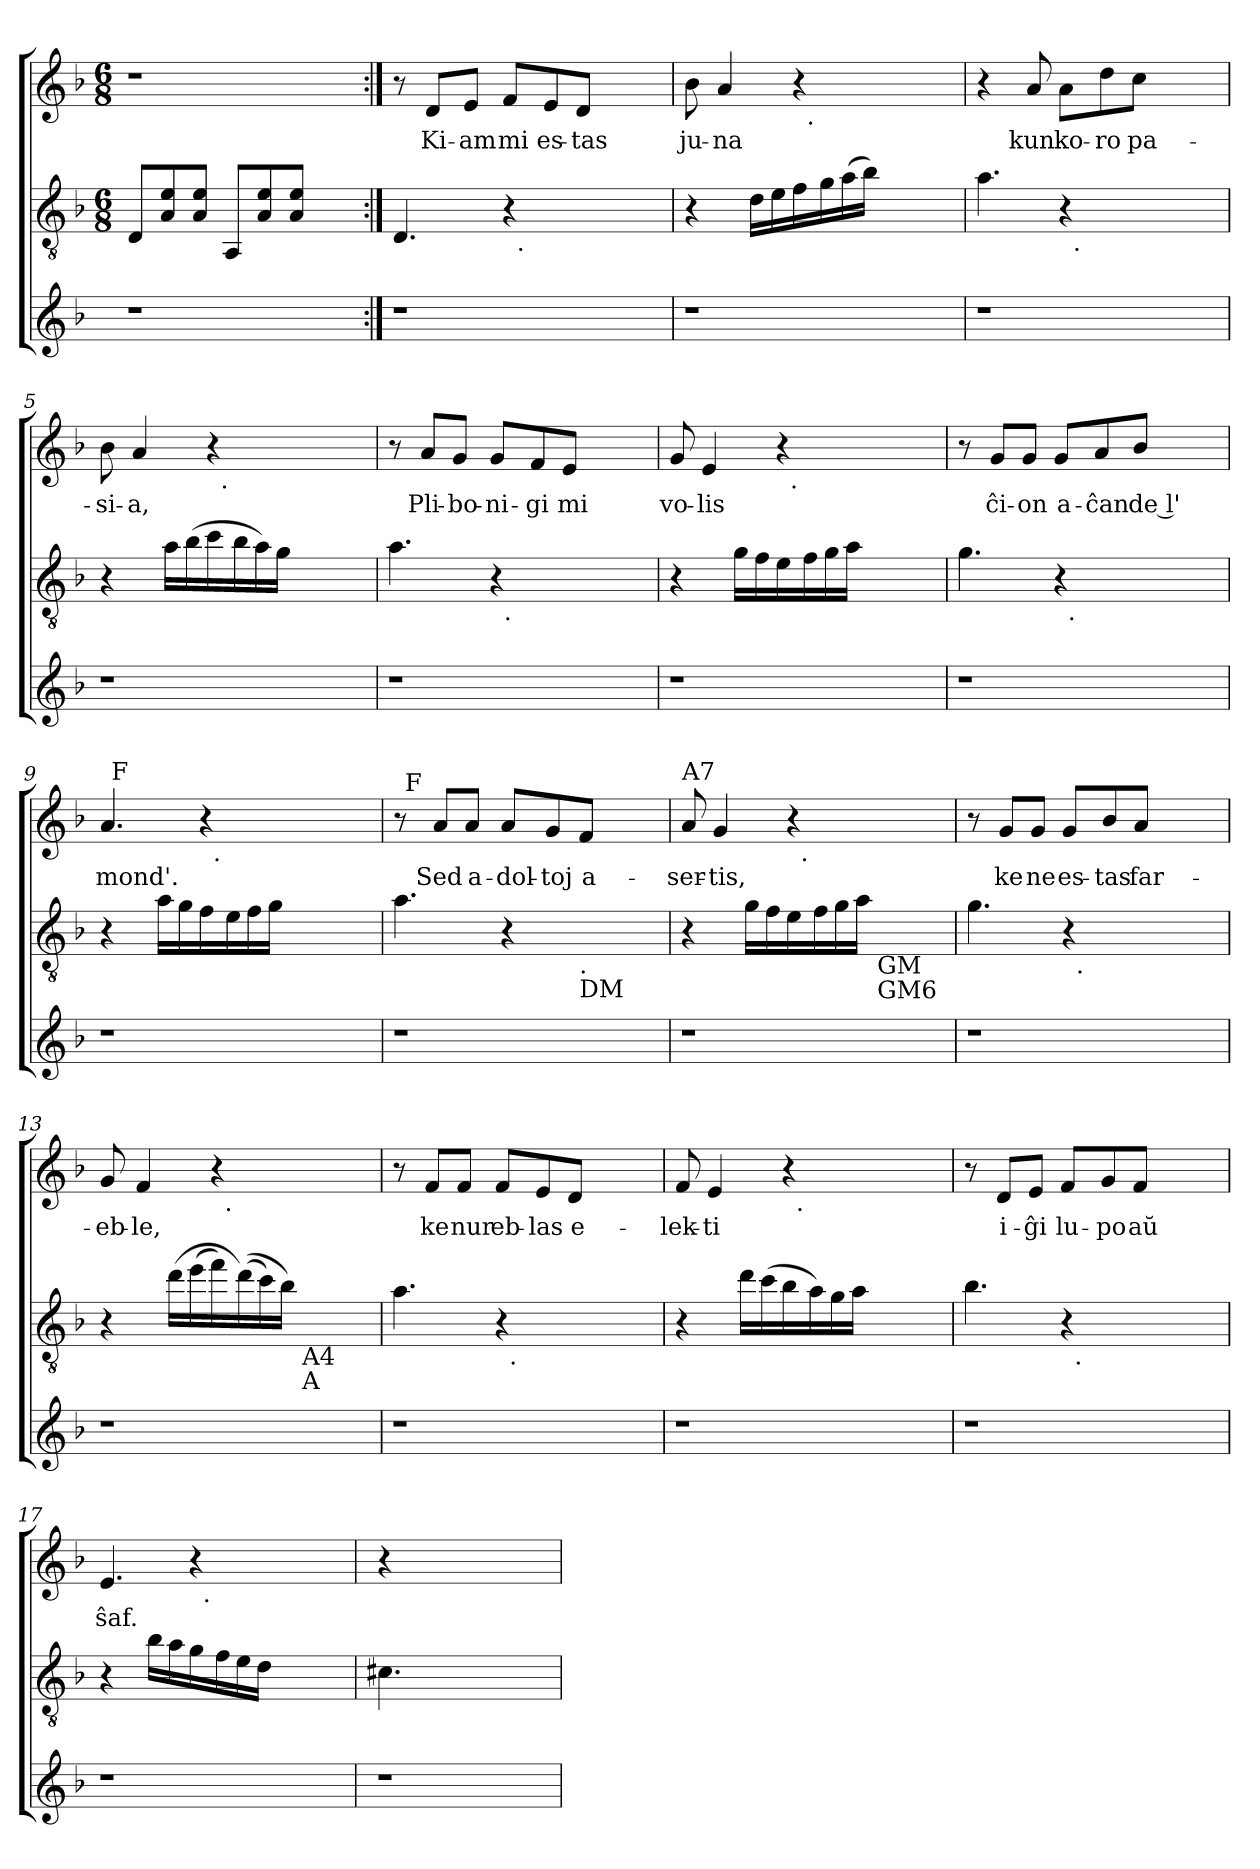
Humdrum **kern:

**kern	**kern	**kern	**text
*part3	*part2	*part1	*part1
*staff3	*staff2	*staff1	*staff1
*clefG2	*clefGv2	*clefG2	*
*k[b-]	*k[b-]	*k[b-]	*
*F:	*F:	*F:	*
*	*M6/8	*M6/8	*
=1	=1	=1	=1
!	!	!LO:N:vis=1	!
1r	8D/L	2.r	.
!	!LO:N:n=2:head=solid	!	!
.	8A/ 8e/	.	.
!	!LO:N:n=2:head=solid	!	!
.	8A/ 8e/J	.	.
.	8AA/L	.	.
!	!LO:N:n=2:head=solid	!	!
.	8A/ 8e/	.	.
!	!LO:N:n=2:head=solid	!	!
.	8A/ 8e/J	.	.
.	4ryy	4ryy	.
=2:|!	=2:|!	=2:|!	=2:|!
*	*^	*	*
1r	4.D/	4ryy	8r	.
!	!	!	!	!LO:LY:b
.	.	.	8d/L	Ki-
!	!	!	!	!LO:LY:b
.	.	8ryy	8e/J	-am
!	!	!	!	!LO:LY:b
.	4r	32ryy	8f/L	mi
!	!	!LO:TX:b:t=.	!	!
.	.	2ryy	.	.
!	!	!	!	!LO:LY:b
.	.	.	8e/	es-
!	!	!	!	!LO:LY:b
.	4.ryy	.	8d/J	-tas
.	.	.	4ryy	.
.	.	16.ryy	.	.
=3	=3	=3	=3	=3
!	!	!	!	!LO:LY:b
*	*v	*v	*^	*
1r	4r	8b-\	4ryy	ju-
!	!	!	!	!LO:LY:b
.	.	4a/	.	-na
.	16d\LL	.	8ryy	.
.	16e\	.	.	.
.	16f\	4r	32ryy	.
!	!	!	!LO:TX:b:t=.	!
.	.	.	2ryy	.
.	16g\	.	.	.
.	(>16a\	.	.	.
.	16b-\JJ)	.	.	.
.	4.ryy	4.ryy	.	.
.	.	.	16.ryy	.
*	*	*v	*v	*
=4	=4	=4	=4
*	*^	*	*
1r	4.a\	4ryy	4r	.
!	!	!	!	!LO:LY:b
.	.	8ryy	8a/	kun
!	!	!	!	!LO:LY:b
.	4r	32ryy	8a\L	ko-
!	!	!LO:TX:b:t=.	!	!
.	.	2ryy	.	.
!	!	!	!	!LO:LY:b
.	.	.	8dd\	-ro
!	!	!	!	!LO:LY:b
.	4.ryy	.	8cc\J	pa-
.	.	.	4ryy	.
.	.	16.ryy	.	.
=5	=5	=5	=5	=5
!	!	!	!	!LO:LY:b
*	*v	*v	*^	*
1r	4r	8b-\	4ryy	-si-
!	!	!	!	!LO:LY:b
.	.	4a/	.	-a,
.	16a\LL	.	8ryy	.
.	(<16b-\	.	.	.
.	16cc\	4r	32ryy	.
!	!	!	!LO:TX:b:t=.	!
.	.	.	2ryy	.
.	16b-\	.	.	.
.	16a\)	.	.	.
.	16g\JJ	.	.	.
.	4.ryy	4.ryy	.	.
.	.	.	16.ryy	.
!!LO:LB:g=z
=6	=6	=6	=6	=6
!	!	!LO:TX:a:t=DM	!	!
*	*^	*v	*v	*
1r	4.a\	4ryy	8r	.
!	!	!	!	!LO:LY:b
.	.	.	8a/L	Pli-
!	!	!	!	!LO:LY:b
.	.	8ryy	8g/J	-bo-
!	!	!	!	!LO:LY:b
.	4r	32ryy	8g/L	-ni-
!	!	!LO:TX:b:t=.	!	!
.	.	2ryy	.	.
!	!	!	!	!LO:LY:b
.	.	.	8f/	-gi
!	!	!	!	!LO:LY:b
.	4.ryy	.	8e/J	mi
.	.	.	4ryy	.
.	.	16.ryy	.	.
=7	=7	=7	=7	=7
!	!	!	!LO:TX:a:t=C7	!
!	!	!	!	!LO:LY:b
*	*v	*v	*^	*
1r	4r	8g/	4ryy	vo-
!	!	!	!	!LO:LY:b
.	.	4e/	.	-lis
.	16g\LL	.	8ryy	.
.	16f\	.	.	.
.	16e\	4r	32ryy	.
!	!	!	!LO:TX:b:t=.	!
.	.	.	2ryy	.
.	16f\	.	.	.
.	16g\	.	.	.
.	16a\JJ	.	.	.
.	4.ryy	4.ryy	.	.
.	.	.	16.ryy	.
*	*	*v	*v	*
=8	=8	=8	=8
*	*^	*	*
1r	4.g\	4ryy	8r	.
!	!	!	!	!LO:LY:b:rj
.	.	.	8g/L	ĉi-
!	!	!	!	!LO:LY:b
.	.	8ryy	8g/J	-on
!	!	!	!	!LO:LY:b
.	4r	32ryy	8g/L	a-
!	!	!LO:TX:b:t=.	!	!
.	.	2ryy	.	.
!	!	!	!	!LO:LY:b
.	.	.	8a/	-ĉan
!	!	!	!	!LO:LY:b:rj
.	4.ryy	.	8b-/J	de l'
.	.	.	4ryy	.
.	.	16.ryy	.	.
=9	=9	=9	=9	=9
!	!	!	!	!LO:LY:b
*	*	*	*^	*
*	*v	*v	*	*^	*
1r	4r	4.a/	48ryy	4ryy	mond'.
!	!	!	!LO:TX:a:t=F	!	!
.	.	.	3%2ryy	.	.
.	16a\LL	.	.	8ryy	.
.	16g\	.	.	.	.
.	16f\	4r	.	32ryy	.
!	!	!	!	!LO:TX:b:t=.	!
.	.	.	.	2ryy	.
.	16e\	.	.	.	.
.	16f\	.	.	.	.
.	16g\JJ	.	.	.	.
.	4.ryy	4.ryy	.	.	.
.	.	.	6...ryy	.	.
.	.	.	.	16.ryy	.
*	*	*	*v	*v	*
!!LO:LB:g=z
=10	=10	=10	=10	=10
1r	4.a\	8r	48ryy	.
!	!	!	!LO:TX:a:t=F	!
.	.	.	3%2ryy	.
!	!	!	!	!LO:LY:b
.	.	8a/L	.	Sed
!	!	!	!	!LO:LY:b
.	.	8a/J	.	a-
!	!	!	!	!LO:LY:b
.	4r	8a/L	.	-dol-
!	!	!	!	!LO:LY:b
.	.	8g/	.	-toj
!	!LO:TX:b:t=.	!	!	!
!	!LO:TX:b:t=DM	!	!	!
!	!	!	!	!LO:LY:b
.	4.ryy	8f/J	.	a-
.	.	.	6...ryy	.
.	.	4ryy	.	.
=11	=11	=11	=11	=11
!	!	!LO:TX:a:t=A7	!	!
!	!	!	!	!LO:LY:b
1r	4r	8a/	4ryy	-ser-
!	!	!	!	!LO:LY:b
.	.	4g/	.	-tis,
.	16g\LL	.	8ryy	.
.	16f\	.	.	.
.	16e\	4r	32ryy	.
!	!	!	!LO:TX:b:t=.	!
.	.	.	2ryy	.
.	16f\	.	.	.
.	16g\	.	.	.
.	16a\JJ	.	.	.
!	!LO:TX:b:t=GM	!	!	!
!	!LO:TX:b:t=GM6	!	!	!
.	4.ryy	4.ryy	.	.
.	.	.	16.ryy	.
*	*	*v	*v	*
=12	=12	=12	=12
*	*^	*	*
1r	4.g\	4ryy	8r	.
!	!	!	!	!LO:LY:b
.	.	.	8g/L	ke
!	!	!	!	!LO:LY:b
.	.	8ryy	8g/J	ne
!	!	!	!	!LO:LY:b
.	4r	32ryy	8g/L	es-
!	!	!LO:TX:b:t=.	!	!
.	.	2ryy	.	.
!	!	!	!	!LO:LY:b
.	.	.	8b-/	-tas
!	!	!	!	!LO:LY:b
.	4.ryy	.	8a/J	far-
.	.	.	4ryy	.
.	.	16.ryy	.	.
=13	=13	=13	=13	=13
!	!	!	!LO:TX:a:t=DM	!
!	!	!	!	!LO:LY:b
*	*v	*v	*^	*
1r	4r	8g/	4ryy	-eb-
!	!	!	!	!LO:LY:b
.	.	4f/	.	-le,
.	(<16dd\LL	.	8ryy	.
.	(>16ee\	.	.	.
.	16ff\)	4r	32ryy	.
!	!	!	!LO:TX:b:t=.	!
.	.	.	2ryy	.
.	(<(<16dd\)	.	.	.
.	16cc\)	.	.	.
.	16b-\JJ)	.	.	.
!	!LO:TX:b:t=A4	!	!	!
!	!LO:TX:b:t=A	!	!	!
.	4.ryy	4.ryy	.	.
.	.	.	16.ryy	.
*	*	*v	*v	*
!!LO:LB:g=z
=14	=14	=14	=14
*	*^	*	*
1r	4.a\	4ryy	8r	.
!	!	!	!	!LO:LY:b
.	.	.	8f/L	ke
!	!	!	!	!LO:LY:b
.	.	8ryy	8f/J	nur
!	!	!	!	!LO:LY:b
.	4r	32ryy	8f/L	eb-
!	!	!LO:TX:b:t=.	!	!
.	.	2ryy	.	.
!	!	!	!	!LO:LY:b
.	.	.	8e/	-las
!	!	!	!	!LO:LY:b
.	4.ryy	.	8d/J	e-
.	.	.	4ryy	.
.	.	16.ryy	.	.
=15	=15	=15	=15	=15
!	!	!	!	!LO:LY:b
*	*v	*v	*^	*
1r	4r	8f/	4ryy	-lek-
!	!	!	!	!LO:LY:b
.	.	4e/	.	-ti
.	16dd\LL	.	8ryy	.
.	(<16cc\	.	.	.
.	16b-\	4r	32ryy	.
!	!	!	!LO:TX:b:t=.	!
.	.	.	2ryy	.
.	16a\)	.	.	.
.	16g\	.	.	.
.	16a\JJ	.	.	.
.	4.ryy	4.ryy	.	.
.	.	.	16.ryy	.
*	*	*v	*v	*
=16	=16	=16	=16
*	*^	*	*
1r	4.b-\	4ryy	8r	.
!	!	!	!	!LO:LY:b
.	.	.	8d/L	i-
!	!	!	!	!LO:LY:b
.	.	8ryy	8e/J	-ĝi
!	!	!	!	!LO:LY:b
.	4r	32ryy	8f/L	lu-
!	!	!LO:TX:b:t=.	!	!
.	.	2ryy	.	.
!	!	!	!	!LO:LY:b
.	.	.	8g/	-po
!	!	!	!	!LO:LY:b
.	4.ryy	.	8f/J	aŭ
.	.	.	4ryy	.
.	.	16.ryy	.	.
=17	=17	=17	=17	=17
!	!	!	!	!LO:LY:b
*	*v	*v	*^	*
1r	4r	4.e/	4ryy	ŝaf.
.	16b-\LL	.	8ryy	.
.	16a\	.	.	.
.	16g\	4r	32ryy	.
!	!	!	!LO:TX:b:t=.	!
.	.	.	2ryy	.
.	16f\	.	.	.
.	16e\	.	.	.
.	16d\JJ	.	.	.
.	4.ryy	4.ryy	.	.
.	.	.	16.ryy	.
*	*	*v	*v	*
=18	=18	=18	=18
1r	4.c#X\	4r	.
.	.	2.ryy	.
.	2ryy	.	.
.	8ryy	.	.
=	=	=	=
*-	*-	*-	*-
